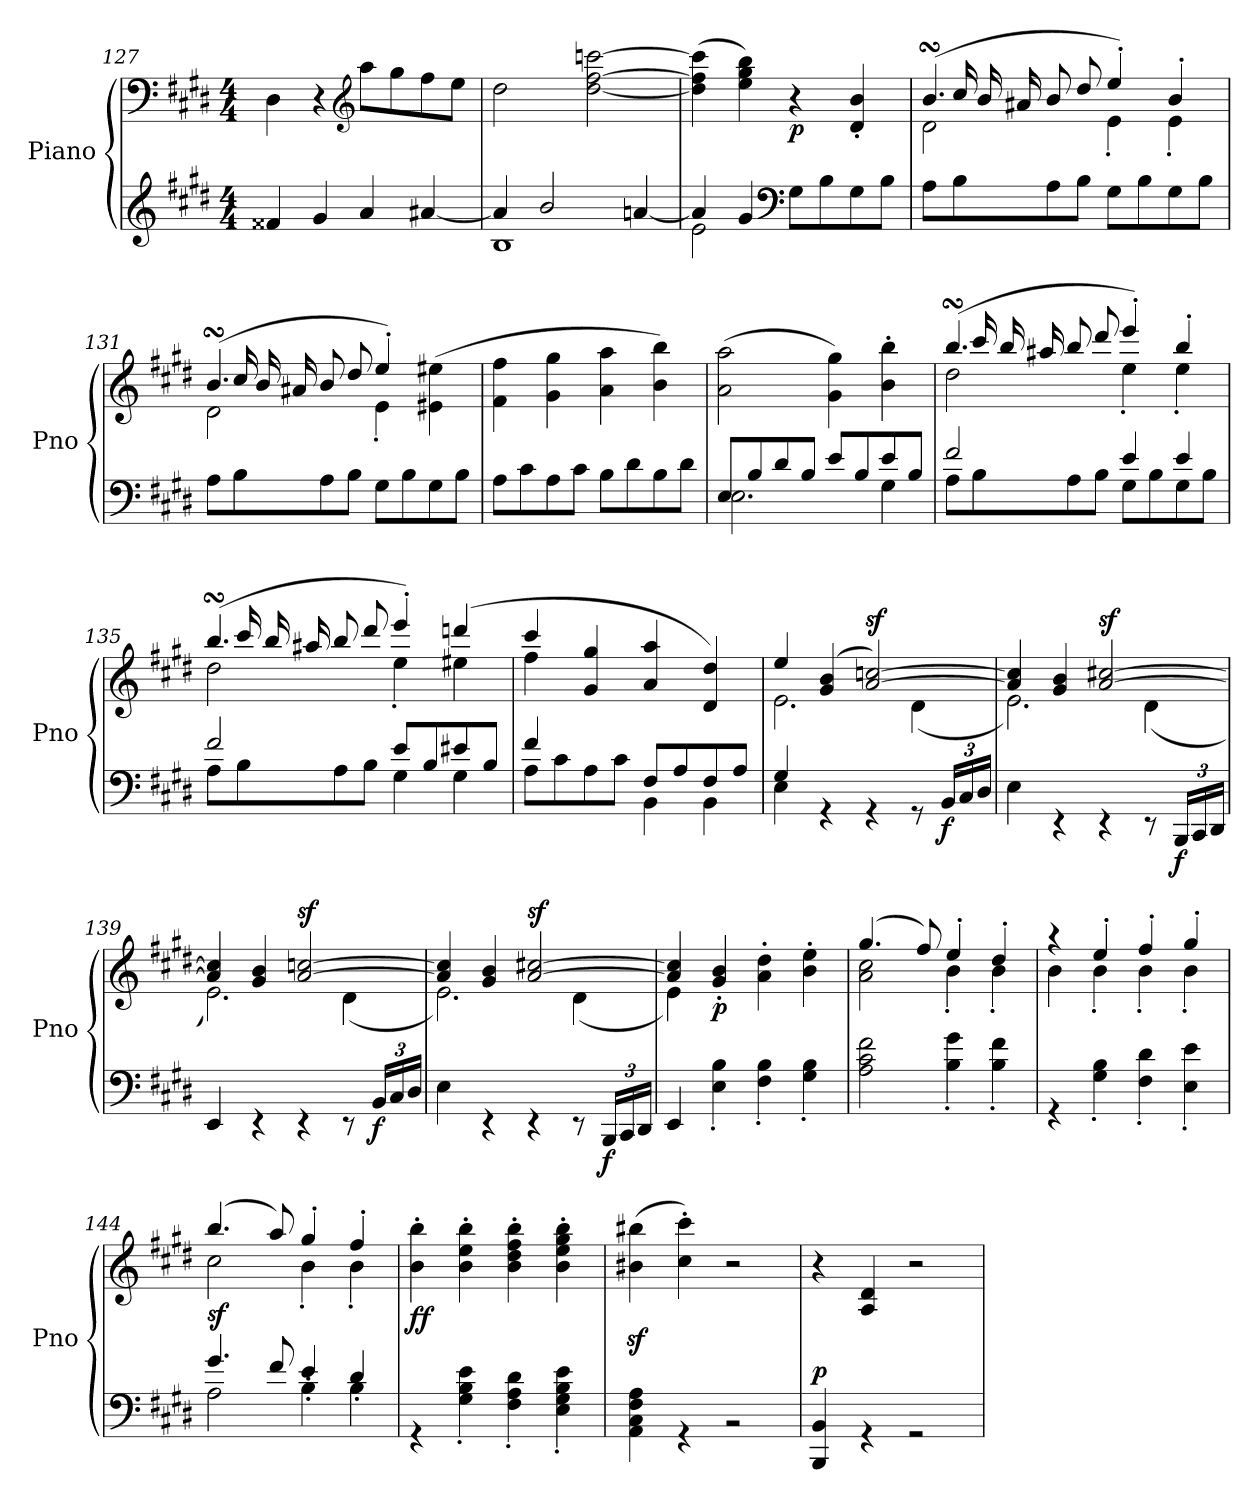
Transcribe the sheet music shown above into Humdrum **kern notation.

**kern	**kern	**dynam
*part1	*part1	*part1
*staff2	*staff1	*staff1/2
*I"Piano	*	*
*I'Pno	*	*
*clefG2	*clefF4	*
*k[f#c#g#d#]	*k[f#c#g#d#]	*
*M4/4	*M4/4	*
=127	=127	=127
*^	*	*
1ryy	4f##X/	4D#\	.
.	4g#/	4r	.
*	*	*clefG2	*
.	4a/	8aa\L	.
.	.	8gg#\	.
.	[4a#X/	8ff#\	.
.	.	8ee\J	.
!!LO:LB:g=z
=128	=128	=128	=128
*	*^	*	*
1ryy	4a#/]	1B	2dd#\	.
.	2b/	.	.	.
.	.	.	[2dd#\ [2ff#\ [2cccn\	.
.	[4an/	.	.	.
!!LO:LB:g=z
=129	=129	=129	=129	=129
1ryy	4a/]	2e\	(4dd#\] 4ff#\] 4ccc\]	.
.	4g#/	.	(4ee\ 4gg#\ 4bb\)	.
*clefF4	*	*	*	*
!	!	!	!	!LO:DY:b
.	8G#\L	2ryy	4r	p
.	8B\	.	.	.
.	8G#\	.	4d#/' 4b/'	.
.	8B\J	.	.	.
*	*v	*v	*	*
=130	=130	=130	=130
*	*	*^	*
*	*	*	*^	*
1ryy	8A\L	(4.bsSSS/	2d#\	8ryy	.
*	*	*	*	*Xtuplet	*
.	8B\	.	.	24cc#	.
.	.	.	.	24b	.
.	.	.	.	24a#X	.
.	8A\	.	.	8b	.
.	8B\J	8dd#/	.	2ryy	.
.	8G#\L	4ee'/)	4e'\	.	.
.	8B\	.	.	.	.
.	8G#\	4b'/	4e'\	.	.
.	8B\J	.	.	8ryy	.
=131	=131	=131	=131	=131	=131
1ryy	8A\L	(4.bsSSS/	2d#\	8ryy	.
.	8B\	.	.	24cc#	.
.	.	.	.	24b	.
.	.	.	.	24a#X	.
.	8A\	.	.	8b	.
.	8B\J	8dd#/	.	2ryy	.
.	8G#\L	4ee'/)	4e'\	.	.
.	8B\	.	.	.	.
.	8G#\	(4e#X\ 4ee#X\	4ryy	.	.
.	8B\J	.	.	8ryy	.
*	*	*v	*v	*v	*
=132	=132	=132	=132
1ryy	8A\L	4f#\ 4ff#\	.
.	8c#\	.	.
.	8A\	4g#\ 4gg#\	.
.	8c#\J	.	.
.	8B\L	4a\ 4aa\	.
.	8d#\	.	.
.	8B\	4b\ 4bb\)	.
.	8d#\J	.	.
!!LO:LB:g=z
=133	=133	=133	=133
*	*^	*	*
1ryy	8E/L	2.E\	(2a\ 2aa\	.
.	8B/	.	.	.
.	8d#/	.	.	.
.	8B/J	.	.	.
.	8e/L	.	4g#\ 4gg#\)	.
.	8B/	.	.	.
.	8e/	4G#\	4b\' 4bb\'	.
.	8B/J	.	.	.
!!LO:PB:g=z
=134	=134	=134	=134	=134
*	*	*	*^	*
*	*	*	*	*^	*
1ryy	2f#/	8A\L	(4.bbsSSS/	2dd#\	8ryy	.
.	.	8B\	.	.	24ccc#	.
.	.	.	.	.	24bb	.
.	.	.	.	.	24aa#X	.
.	.	8A\	.	.	8bb	.
.	.	8B\J	8ddd#/	.	2ryy	.
.	4e/	8G#\L	4eee'/)	4ee'\	.	.
.	.	8B\	.	.	.	.
.	4e/	8G#\	4bb'/	4ee'\	.	.
.	.	8B\J	.	.	8ryy	.
=135	=135	=135	=135	=135	=135	=135
1ryy	2f#/	8A\L	(4.bbsSSS/	2dd#\	8ryy	.
.	.	8B\	.	.	24ccc#	.
.	.	.	.	.	24bb	.
.	.	.	.	.	24aa#X	.
.	.	8A\	.	.	8bb	.
.	.	8B\J	8ddd#/	.	2ryy	.
.	8e/L	4G#\	4eee'/)	4ee'\	.	.
.	8B/	.	.	.	.	.
.	8e#X/	4G#\	(4dddn/	4ee#X\	.	.
.	8B/J	.	.	.	8ryy	.
*	*	*	*	*v	*v	*
=136	=136	=136	=136	=136	=136
1ryy	4f#/	8A\L	4ccc#/	4ff#\	.
.	.	8c#\	.	.	.
.	4ryy	8A\	4g#/ 4gg#/	2.ryy	.
.	.	8c#\J	.	.	.
.	8F#/L	4BB\	4a/ 4aa/	.	.
.	8A/	.	.	.	.
.	8F#/	4BB\	4d#/ 4dd#/)	.	.
.	8A/J	.	.	.	.
=137	=137	=137	=137	=137	=137
1ryy	4G#/	4E\	4ee/	2.e\	.
.	4rGG	2.ryy	(>4g#/ 4b/	.	.
!	!	!	!	!	!LO:DY:a
.	4rGG	.	[2a/ [2ccn/)	.	sf
.	8rGG	.	.	(4d#\	.
*	*Xbrackettup	*	*	*	*
!	!	!	!	!	!LO:DY:b=2
.	24BB/LL	.	.	.	f
.	24C#/	.	.	.	.
.	24D#/JJ	.	.	.	.
*	*v	*v	*	*	*
!!LO:LB:g=z	!!
=138	=138	=138	=138	=138
1ryy	4E\	4a/] 4cc/]	2.e\)	.
.	4r	4g#/ 4b/	.	.
!	!	!	!	!LO:DY:a
.	4r	[2a/ [2cc#X/	.	sf
.	8r	.	(4d#\	.
!	!	!	!	!LO:DY:b=2
.	24BBB/LL	.	.	f
.	24CC#/	.	.	.
.	24DD#/JJ	.	.	.
!!LO:LB:g=z	!!
=139	=139	=139	=139	=139
1ryy	4EE/	4a/] 4cc#/]	2.e\)	.
.	4r	4g#/ 4b/	.	.
!	!	!	!	!LO:DY:a
.	4r	[2a/ [2ccn/	.	sf
.	8r	.	(4d#\	.
!	!	!	!	!LO:DY:b=2
.	24BB/LL	.	.	f
.	24C#/	.	.	.
.	24D#/JJ	.	.	.
=140	=140	=140	=140	=140
1ryy	4E\	4a/] 4cc/]	2.e\)	.
.	4r	4g#/ 4b/	.	.
!	!	!	!	!LO:DY:a
.	4r	[2a/ [2cc#X/	.	sf
.	8r	.	(4d#\	.
!	!	!	!	!LO:DY:b=2
.	24BBB/LL	.	.	f
.	24CC#/	.	.	.
.	24DD#/JJ	.	.	.
=141	=141	=141	=141	=141
1ryy	4EE/	4a/] 4cc#/]	4e\)	.
!	!	!	!	!LO:DY:b
.	4E\' 4B\'	4g#/' 4b/'	2.ryy	p
.	4F#\' 4B\'	4a\' 4dd#\'	.	.
.	4G#\' 4B\'	4b\' 4ee\'	.	.
=142	=142	=142	=142	=142
1ryy	2A\ 2c#\ 2f#\	(4.gg#/	2a\ 2cc#\	.
.	.	8ff#/)	.	.
.	4B\' 4g#\'	4ee'/	4b'\	.
.	4B\' 4f#\'	4dd#'/	4b'\	.
=143	=143	=143	=143	=143
!	!	!	!	!LO:DY:b
1ryy	4r	4r	4b\	other-dynamics
.	4G#\' 4B\'	4ee'/	4b'\	.
.	4F#\' 4d#\'	4ff#'/	4b'\	.
.	4E\' 4e\'	4gg#'/	4b'\	.
!!LO:LB:g=z	!!
=144	=144	=144	=144	=144
*	*^	*	*	*
!	!	!	!	!	!LO:DY:b
1ryy	4.g#/	2A\	(4.bb/	2cc#\	sf
.	8f#/	.	8aa/)	.	.
.	4e'/	4B'\	4gg#'/	4b'\	.
.	4d#'/	4B'\	4ff#'/	4b'\	.
=145	=145	=145	=145	=145	=145
!	!	!	!	!	!LO:DY:b
*	*v	*v	*	*	*
*	*	*v	*v	*
1ryy	4r	4b\' 4bb\'	ff
.	4G#\' 4B\' 4e\'	4b\' 4ee\' 4bb\'	.
.	4F#\' 4A\' 4d#\'	4b\' 4dd#\' 4ff#\' 4bb\'	.
.	4E\' 4G#\' 4B\' 4e\'	4b\' 4ee\' 4gg#\' 4bb\'	.
=146	=146	=146	=146
1ryy	4AA\ 4C#\ 4F#\ 4A\	(4b#X\z< 4bb#X\z<	.
.	4r	4cc#\' 4ccc#\')	.
.	2r	2r	.
!!LO:LB:g=z
=147	=147	=147	=147
!	!	!	!LO:DY:a=2
1ryy	4BBB/ 4BB/	4r	p
.	4r	4A/ 4d#/	.
.	2r	2r	.
*v	*v	*	*
=	=	=
*-	*-	*-
